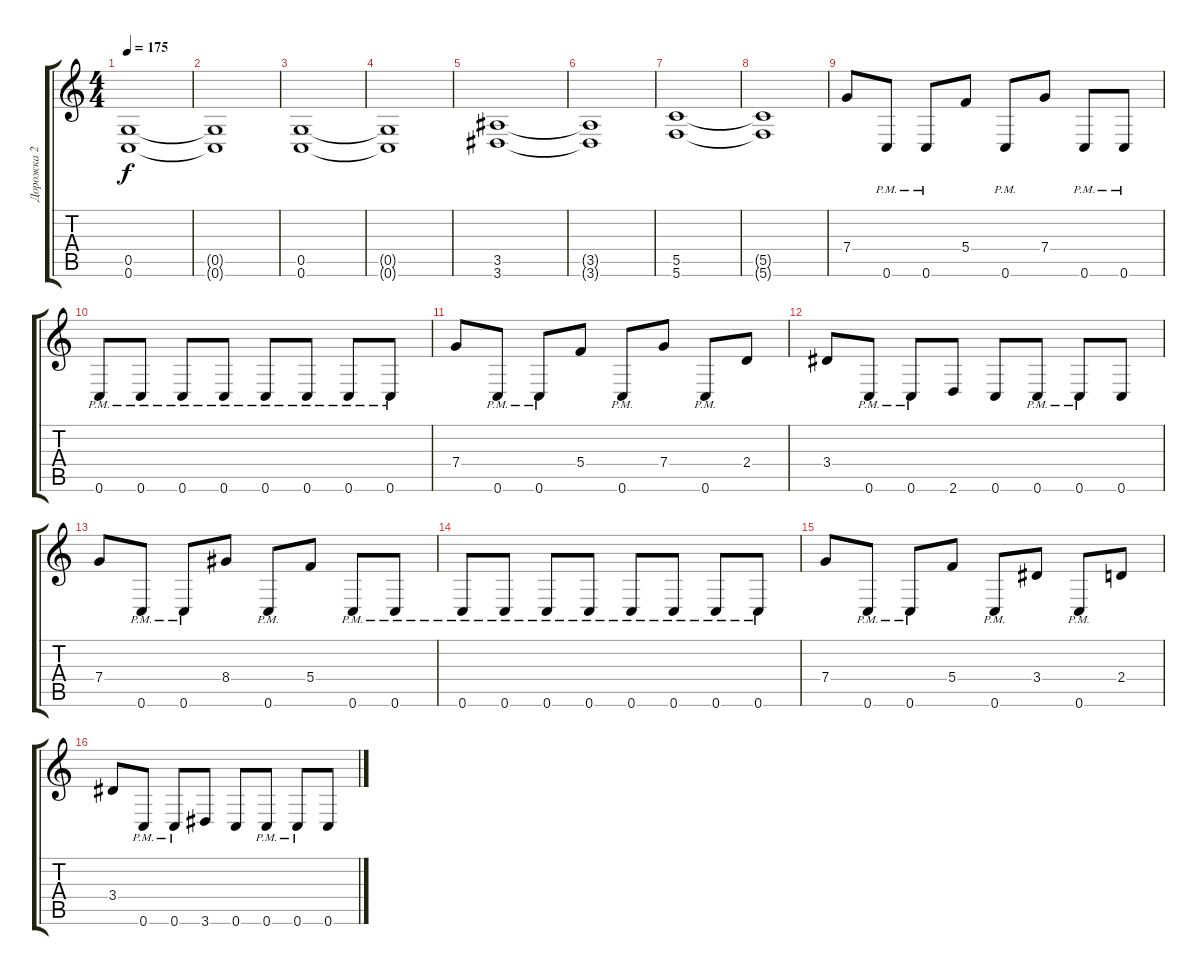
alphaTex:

\track ("Дорожка 2" "Дорожка 2") {instrument distortionguitar}
\staff {score tabs}
\tuning (D4 A3 F3 C3 G2 C2) {hide}
\ts (4 4)
\tempo 175
\clef g2
\ks c
(0.5 0.6).1{dy f} |
(0.5{t} 0.6{t}).1 |
(0.5 0.6).1 |
(0.5{t} 0.6{t}).1 |
(3.5 3.6).1 |
(3.5{t} 3.6{t}).1 |
(5.5 5.6).1 |
(5.5{t} 5.6{t}).1 |
7.4.8 0.6{pm}.8 0.6{pm}.8 5.4.8 0.6{pm}.8 7.4.8 0.6{pm}.8 0.6{pm}.8 |
0.6{pm}.8 0.6{pm}.8 0.6{pm}.8 0.6{pm}.8 0.6{pm}.8 0.6{pm}.8 0.6{pm}.8 0.6{pm}.8 |
7.4.8 0.6{pm}.8 0.6{pm}.8 5.4.8 0.6{pm}.8 7.4.8 0.6{pm}.8 2.4.8 |
3.4.8 0.6{pm}.8 0.6{pm}.8 2.6.8 0.6.8 0.6{pm}.8 0.6{pm}.8 0.6.8 |
7.4.8 0.6{pm}.8 0.6{pm}.8 8.4.8 0.6{pm}.8 5.4.8 0.6{pm}.8 0.6{pm}.8 |
0.6{pm}.8 0.6{pm}.8 0.6{pm}.8 0.6{pm}.8 0.6{pm}.8 0.6{pm}.8 0.6{pm}.8 0.6{pm}.8 |
7.4.8 0.6{pm}.8 0.6{pm}.8 5.4.8 0.6{pm}.8 3.4.8 0.6{pm}.8 2.4.8 |
3.4.8 0.6{pm}.8 0.6{pm}.8 3.6.8 0.6.8 0.6{pm}.8 0.6{pm}.8 0.6.8
